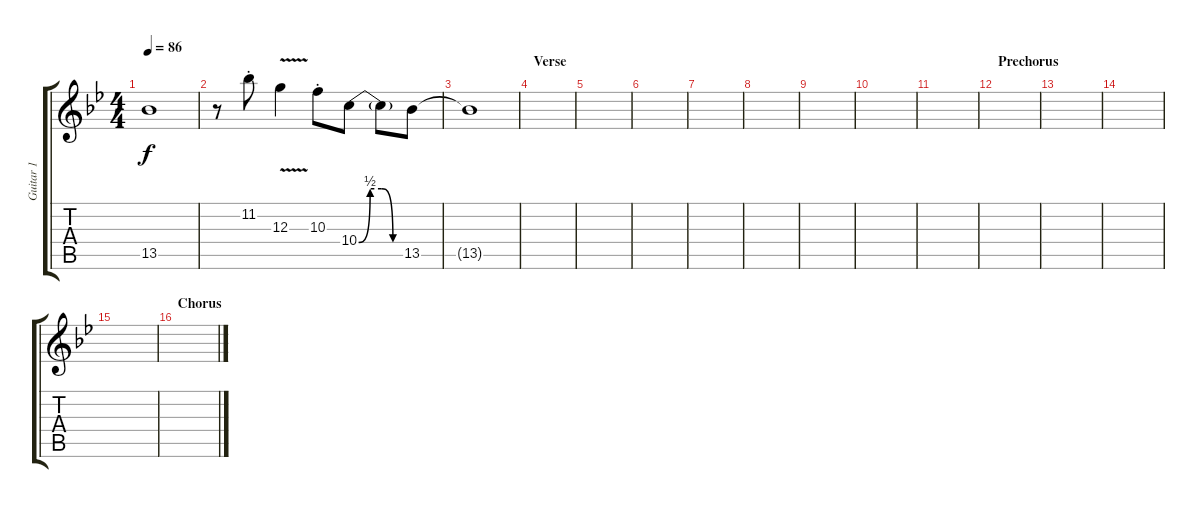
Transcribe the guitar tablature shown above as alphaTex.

\track ("Guitar 1" "Guitar 1") {instrument distortionguitar}
\staff {score tabs}
\tuning (E4 B3 G3 D3 A2 E2) {hide}
\ts (4 4)
\tempo 86
\clef g2
\ks bb
13.5{t}.1{dy f} |
r.8 11.2{st}.8 12.3{v}.4 10.3{st}.8 10.4{be (custom 0 0 15 2 30 2 45 0 60 0)}.8 10.4{t}.8 13.5.8 |
13.5{t}.1 |
\section ("" "Verse")
|
|
|
|
|
|
|
|
\section ("" "Prechorus")
|
|
|
|
\section ("" "Chorus")
